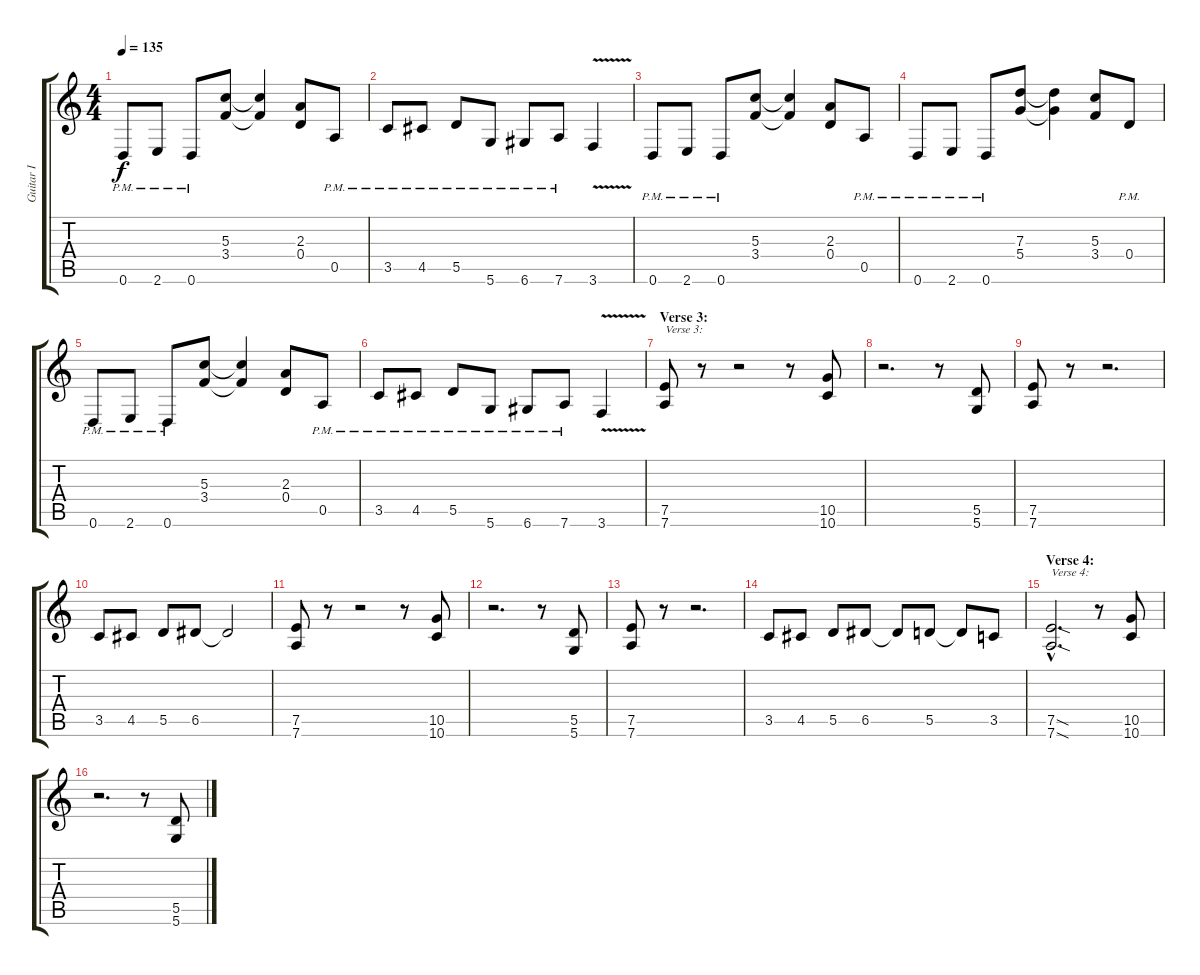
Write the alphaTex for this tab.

\track ("Guitar I" "Guitar I") {instrument distortionguitar}
\staff {score tabs}
\tuning (E4 B3 G3 D3 A2 D2) {hide}
\ts (4 4)
\tempo 135
\clef g2
\ks c
0.6{pm}.8{dy f} 2.6{pm}.8 0.6{pm}.8 (5.3 3.4).8 (5.3{t} 3.4{t}).4 (2.3 0.4).8 0.5{pm}.8 |
3.5{pm}.8 4.5{pm}.8 5.5{pm}.8 5.6{pm}.8 6.6{pm}.8 7.6{pm}.8 3.6{v}.4 |
0.6{pm}.8 2.6{pm}.8 0.6{pm}.8 (5.3 3.4).8 (5.3{t} 3.4{t}).4 (2.3 0.4).8 0.5{pm}.8 |
0.6{pm}.8 2.6{pm}.8 0.6{pm}.8 (7.3 5.4).8 (7.3{t} 5.4{t}).4 (5.3 3.4).8 0.4{pm}.8 |
0.6{pm}.8 2.6{pm}.8 0.6{pm}.8 (5.3 3.4).8 (5.3{t} 3.4{t}).4 (2.3 0.4).8 0.5{pm}.8 |
3.5{pm}.8 4.5{pm}.8 5.5{pm}.8 5.6{pm}.8 6.6{pm}.8 7.6{pm}.8 3.6{v}.4 |
\section ("" "Verse 3:")
(7.5 7.6).8{txt "Verse 3:"} r.8 r.2 r.8 (10.5 10.6).8 |
r.2{d} r.8 (5.5 5.6).8 |
(7.5 7.6).8 r.8 r.2{d} |
3.5.8 4.5.8 5.5.8 6.5.8 6.5{t}.2 |
(7.5 7.6).8 r.8 r.2 r.8 (10.5 10.6).8 |
r.2{d} r.8 (5.5 5.6).8 |
(7.5 7.6).8 r.8 r.2{d} |
3.5.8 4.5.8 5.5.8 6.5.8 6.5{t}.8 5.5.8 5.5{t}.8 3.5.8 |
\section ("" "Verse 4:")
(7.5{sod hac} 7.6{sod hac}).2{d txt "Verse 4:"} r.8 (10.5 10.6).8 |
r.2{d} r.8 (5.5 5.6).8
